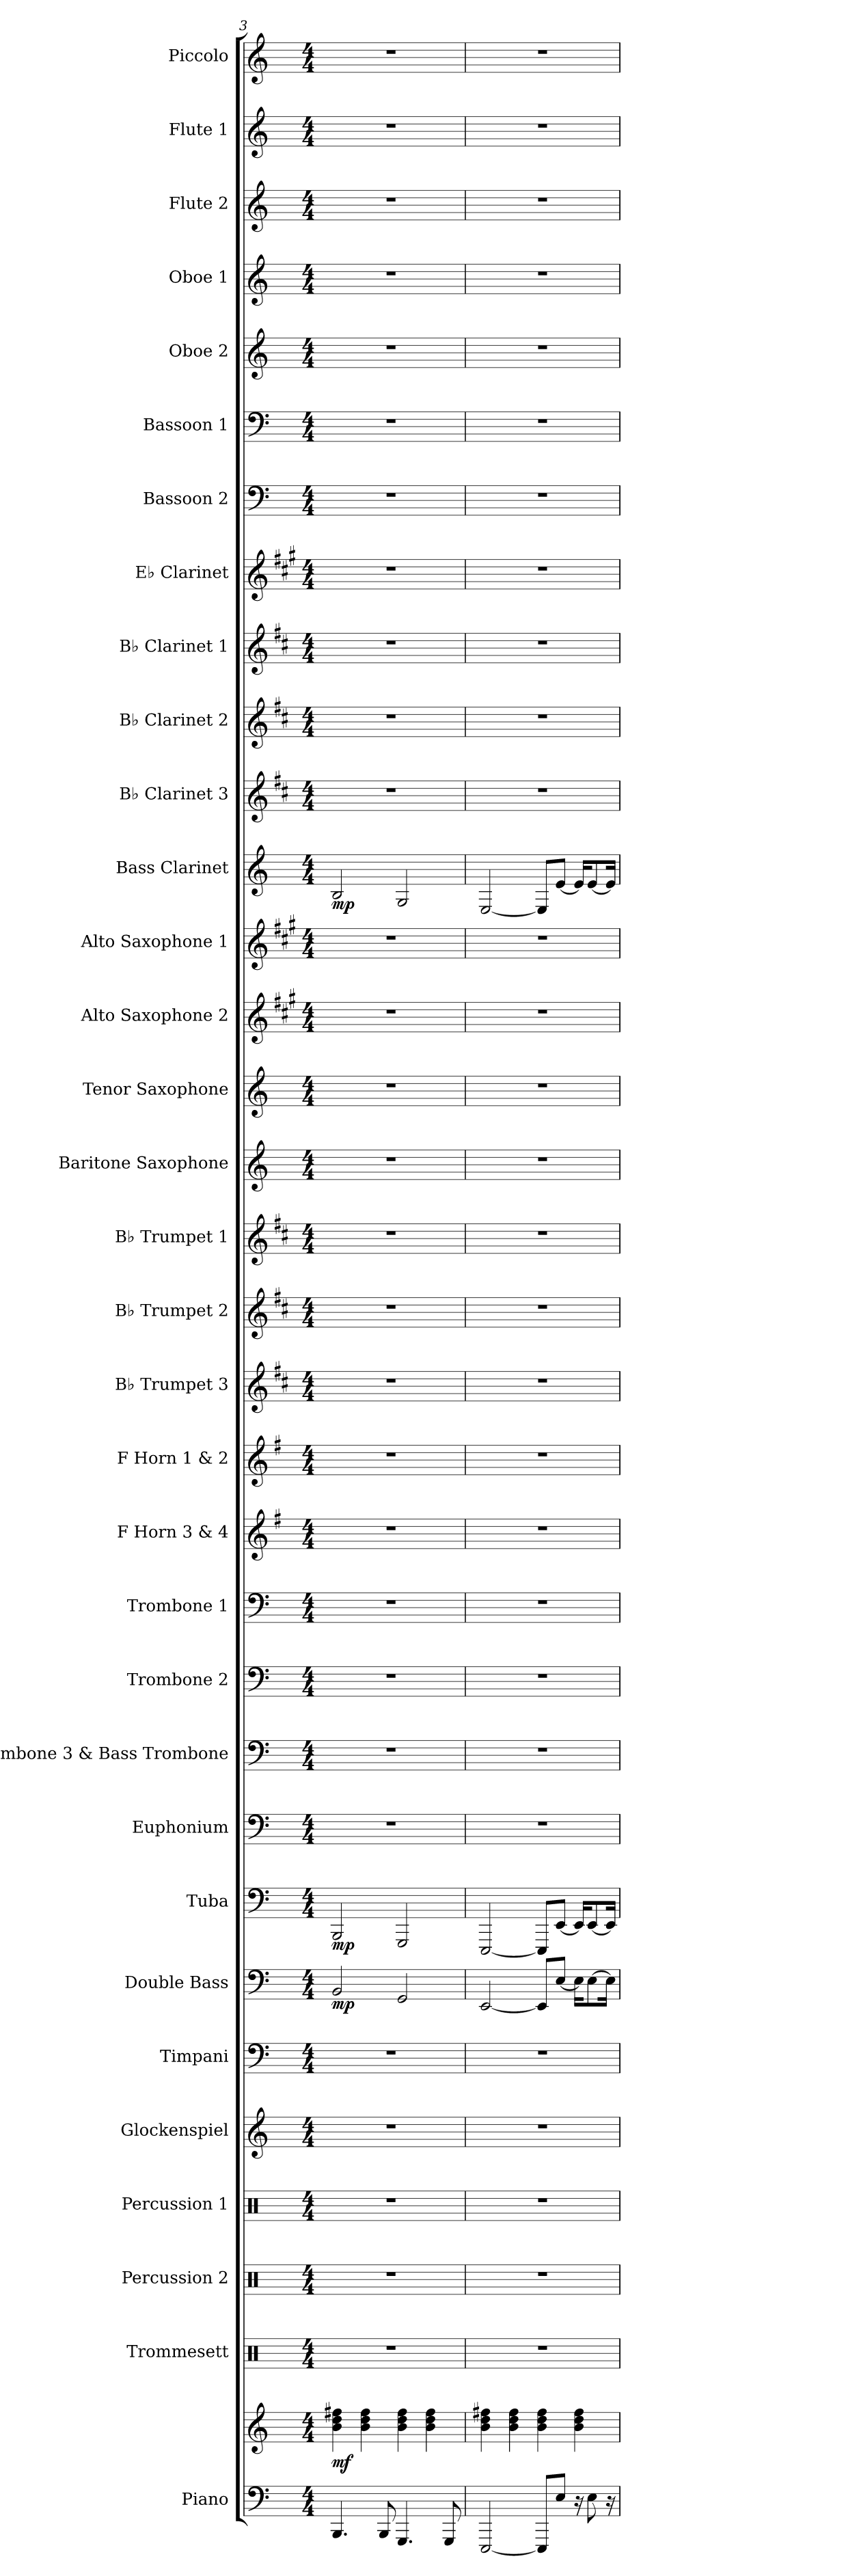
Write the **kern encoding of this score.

**kern	**kern	**dynam	**kern	**kern	**kern	**kern	**kern	**kern	**dynam	**kern	**dynam	**kern	**kern	**kern	**kern	**kern	**kern	**kern	**kern	**kern	**kern	**kern	**kern	**kern	**kern	**dynam	**kern	**kern	**kern	**kern	**kern	**kern	**kern	**kern	**kern	**kern	**kern
*part33	*part33	*part33	*part32	*part31	*part30	*part29	*part28	*part27	*part27	*part26	*part26	*part25	*part24	*part23	*part22	*part21	*part20	*part19	*part18	*part17	*part16	*part15	*part14	*part13	*part12	*part12	*part11	*part10	*part9	*part8	*part7	*part6	*part5	*part4	*part3	*part2	*part1
*staff34	*staff33	*staff33/34	*staff32	*staff31	*staff30	*staff29	*staff28	*staff27	*staff27	*staff26	*staff26	*staff25	*staff24	*staff23	*staff22	*staff21	*staff20	*staff19	*staff18	*staff17	*staff16	*staff15	*staff14	*staff13	*staff12	*staff12	*staff11	*staff10	*staff9	*staff8	*staff7	*staff6	*staff5	*staff4	*staff3	*staff2	*staff1
*I"Piano	*	*	*I"Trommesett	*I"Percussion 2	*I"Percussion 1	*I"Glockenspiel	*I"Timpani	*I"Double Bass	*	*I"Tuba	*	*I"Euphonium	*I"Trombone 3 &amp; Bass Trombone	*I"Trombone 2	*I"Trombone 1	*I"F Horn 3 &amp; 4	*I"F Horn 1 &amp; 2	*I"B♭ Trumpet 3	*I"B♭ Trumpet 2	*I"B♭ Trumpet 1	*I"Baritone Saxophone	*I"Tenor Saxophone	*I"Alto Saxophone 2	*I"Alto Saxophone 1	*I"Bass Clarinet	*	*I"B♭ Clarinet 3	*I"B♭ Clarinet 2	*I"B♭ Clarinet 1	*I"E♭ Clarinet	*I"Bassoon 2	*I"Bassoon 1	*I"Oboe 2	*I"Oboe 1	*I"Flute 2	*I"Flute 1	*I"Piccolo
*I'Pno.	*	*	*I'T. Sett	*I'Perc. 2	*I'Perc. 1	*I'Glk.	*I'Timp.	*I'Db.	*	*I'Tba.	*	*I'Euph.	*I'Tbn. 3 B. Tbn.	*I'Tbn. 2	*I'Tbn. 1	*I'F Hn. 3 4	*I'F Hn. 1 2	*I'B♭ Tpt. 3	*I'B♭ Tpt. 2	*I'B♭ Tpt. 1	*I'Bar. Sax.	*I'T. Sax.	*I'A. Sax. 2	*I'A. Sax. 1	*I'B. Cl.	*	*I'B♭ Cl. 3	*I'B♭ Cl. 2	*I'B♭ Cl. 1	*I'E♭ Cl.	*I'Bsn. 2	*I'Bsn. 1	*I'Ob. 2	*I'Ob. 1	*I'Fl. 2	*I'Fl. 1	*I'Picc.
*clefF4	*clefG2	*	*clefX	*clefX	*clefX	*clefG2	*clefF4	*clefF4	*	*clefF4	*	*clefF4	*clefF4	*clefF4	*clefF4	*clefG2	*clefG2	*clefG2	*clefG2	*clefG2	*clefG2	*clefG2	*clefG2	*clefG2	*clefG2	*	*clefG2	*clefG2	*clefG2	*clefG2	*clefF4	*clefF4	*clefG2	*clefG2	*clefG2	*clefG2	*clefG2
*	*	*	*	*	*	*ITrd-14c-24	*	*ITrd7c12	*	*	*	*	*	*	*	*ITrd4c7	*ITrd4c7	*ITrd1c2	*ITrd1c2	*ITrd1c2	*ITrd12c21	*ITrd8c14	*ITrd5c9	*ITrd5c9	*ITrd8c14	*	*ITrd1c2	*ITrd1c2	*ITrd1c2	*ITrd1c2	*	*	*	*	*	*	*ITrd-7c-12
*k[]	*k[]	*	*k[]	*k[]	*k[]	*k[]	*k[]	*k[]	*	*k[]	*	*k[]	*k[]	*k[]	*k[]	*k[]	*k[]	*k[]	*k[]	*k[]	*k[]	*k[]	*k[]	*k[]	*k[]	*	*k[]	*k[]	*k[]	*k[f#]	*k[]	*k[]	*k[]	*k[]	*k[]	*k[]	*k[]
*M4/4	*M4/4	*	*M4/4	*M4/4	*M4/4	*M4/4	*M4/4	*M4/4	*	*M4/4	*	*M4/4	*M4/4	*M4/4	*M4/4	*M4/4	*M4/4	*M4/4	*M4/4	*M4/4	*M4/4	*M4/4	*M4/4	*M4/4	*M4/4	*	*M4/4	*M4/4	*M4/4	*M4/4	*M4/4	*M4/4	*M4/4	*M4/4	*M4/4	*M4/4	*M4/4
=3	=3	=3	=3	=3	=3	=3	=3	=3	=3	=3	=3	=3	=3	=3	=3	=3	=3	=3	=3	=3	=3	=3	=3	=3	=3	=3	=3	=3	=3	=3	=3	=3	=3	=3	=3	=3	=3
!	!	!LO:DY:b	!	!	!	!	!	!	!LO:DY:b	!	!LO:DY:b	!	!	!	!	!	!	!	!	!	!	!	!	!	!	!LO:DY:b	!	!	!	!	!	!	!	!	!	!	!
4.BBB/	4b\ 4dd\ 4ff#X\	mf	1r	1r	1r	1r	1r	2BBB/	mp	2BBB/	mp	1r	1r	1r	1r	1r	1r	1r	1r	1r	1r	1r	1r	1r	2BB/	mp	1r	1r	1r	1r	1r	1r	1r	1r	1r	1r	1r
.	4b\ 4dd\ 4ff#\	.	.	.	.	.	.	.	.	.	.	.	.	.	.	.	.	.	.	.	.	.	.	.	.	.	.	.	.	.	.	.	.	.	.	.	.
8BBB/	.	.	.	.	.	.	.	.	.	.	.	.	.	.	.	.	.	.	.	.	.	.	.	.	.	.	.	.	.	.	.	.	.	.	.	.	.
4.GGG/	4b\ 4dd\ 4ff#\	.	.	.	.	.	.	2GGG/	.	2GGG/	.	.	.	.	.	.	.	.	.	.	.	.	.	.	2GG/	.	.	.	.	.	.	.	.	.	.	.	.
.	4b\ 4dd\ 4ff#\	.	.	.	.	.	.	.	.	.	.	.	.	.	.	.	.	.	.	.	.	.	.	.	.	.	.	.	.	.	.	.	.	.	.	.	.
8GGG/	.	.	.	.	.	.	.	.	.	.	.	.	.	.	.	.	.	.	.	.	.	.	.	.	.	.	.	.	.	.	.	.	.	.	.	.	.
=4	=4	=4	=4	=4	=4	=4	=4	=4	=4	=4	=4	=4	=4	=4	=4	=4	=4	=4	=4	=4	=4	=4	=4	=4	=4	=4	=4	=4	=4	=4	=4	=4	=4	=4	=4	=4	=4
[2EEE/	4b\ 4dd\ 4ff#X\	.	1r	1r	1r	1r	1r	[2EEE/	.	[2EEE/	.	1r	1r	1r	1r	1r	1r	1r	1r	1r	1r	1r	1r	1r	[2EE/	.	1r	1r	1r	1r	1r	1r	1r	1r	1r	1r	1r
.	4b\ 4dd\ 4ff#\	.	.	.	.	.	.	.	.	.	.	.	.	.	.	.	.	.	.	.	.	.	.	.	.	.	.	.	.	.	.	.	.	.	.	.	.
8EEE/L]	4b\ 4dd\ 4ff#\	.	.	.	.	.	.	8EEE/L]	.	8EEE/L]	.	.	.	.	.	.	.	.	.	.	.	.	.	.	8EE/L]	.	.	.	.	.	.	.	.	.	.	.	.
8E/J	.	.	.	.	.	.	.	[8EE/J	.	[8EE/J	.	.	.	.	.	.	.	.	.	.	.	.	.	.	[8E/J	.	.	.	.	.	.	.	.	.	.	.	.
16r	4b\ 4dd\ 4ff#\	.	.	.	.	.	.	16EE\KL]	.	16EE/KL]	.	.	.	.	.	.	.	.	.	.	.	.	.	.	16E/KL]	.	.	.	.	.	.	.	.	.	.	.	.
8E\	.	.	.	.	.	.	.	[8EE\	.	[8EE/	.	.	.	.	.	.	.	.	.	.	.	.	.	.	[8E/	.	.	.	.	.	.	.	.	.	.	.	.
16r	.	.	.	.	.	.	.	16EE\Jk]	.	16EE/Jk]	.	.	.	.	.	.	.	.	.	.	.	.	.	.	16E/Jk]	.	.	.	.	.	.	.	.	.	.	.	.
=	=	=	=	=	=	=	=	=	=	=	=	=	=	=	=	=	=	=	=	=	=	=	=	=	=	=	=	=	=	=	=	=	=	=	=	=	=
*-	*-	*-	*-	*-	*-	*-	*-	*-	*-	*-	*-	*-	*-	*-	*-	*-	*-	*-	*-	*-	*-	*-	*-	*-	*-	*-	*-	*-	*-	*-	*-	*-	*-	*-	*-	*-	*-
